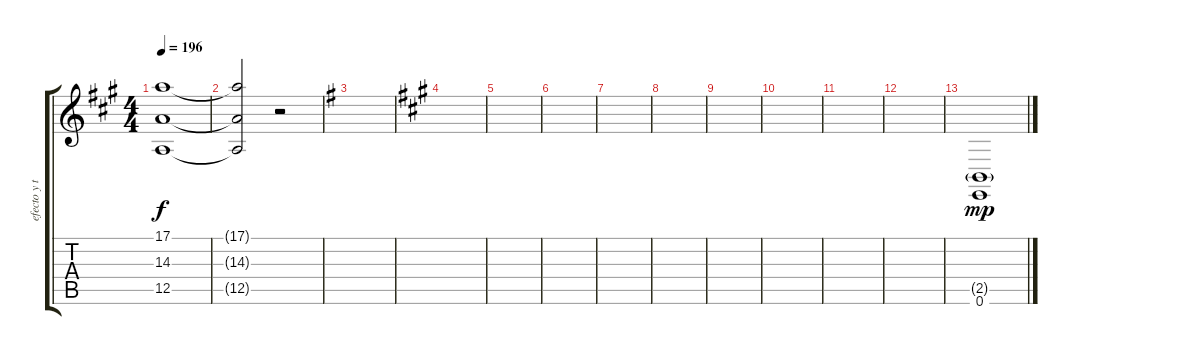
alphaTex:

\track ("efecto y trompetas y mierdas (no son imp" "efecto y t") {instrument pad2warm}
\staff {score tabs}
\tuning (E4 B3 G3 D3 A2 E2) {hide}
\ts (4 4)
\tempo 196
\clef g2
\ks a
(17.1{t} 14.3{t} 12.5{t}).1{dy f} |
(17.1{t} 14.3{t} 12.5{t}).2 r.2 |
\ks eminor
|
\ks a
|
|
|
|
|
|
|
|
|
(2.5{g} 0.6).1{dy mp volume 12 instrument gunshot}
